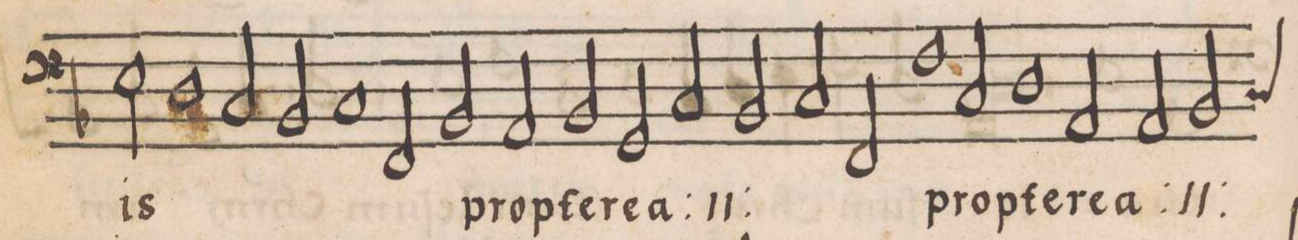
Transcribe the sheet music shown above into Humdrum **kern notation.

**kern	**text
*I"BASSVS	*
*clefF4	*
*k[b-]	*
*met(C)	*
*M2/1	*
2E\	-is
=14-	=14-
1D	.
2C/	.
2BB-/	.
=15-	=15-
1C	.
2FF/	.
2BB-/	prop-
=16-	=16-
2AA/	-ter-
2BB-/	-e-
2GG/	-a
*	*ij
2C/	prop-
=17-	=17-
2BB-/	-ter-
2C/	-e-
2FF/	-a
*	*Xij
1F\	prop-
=18-	=18-
2C/	-ter-
1D	-e-
=19-	=19-
2AA/	-a
*	*ij
2AA/	prop-
*custos:C	*
2BB-/	.
*-	*-
